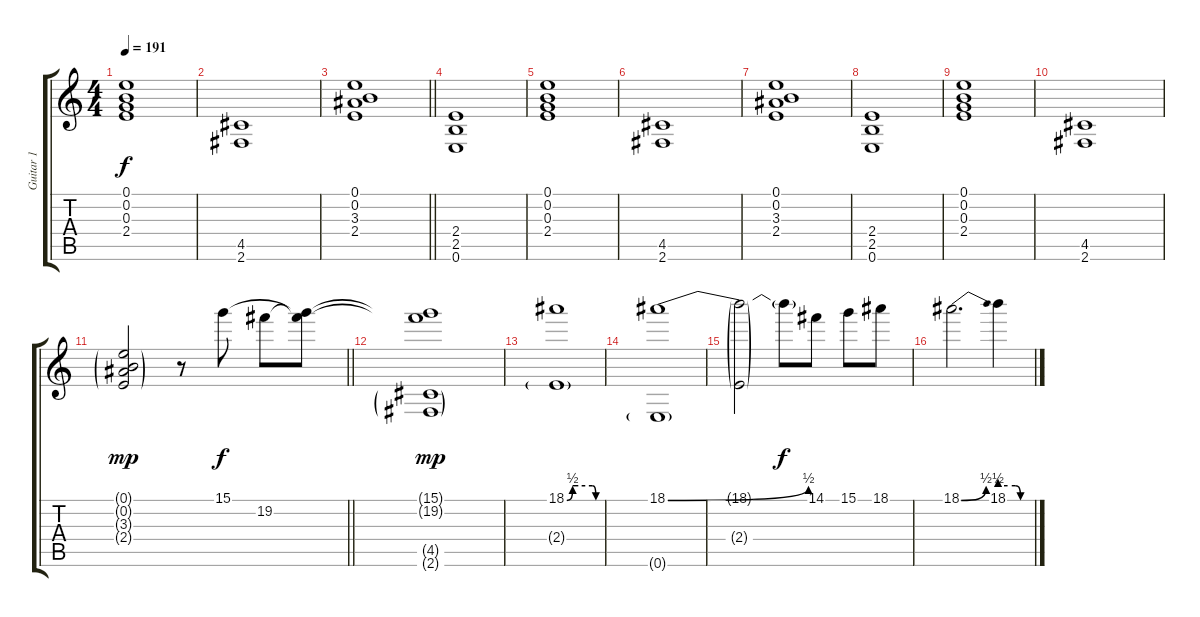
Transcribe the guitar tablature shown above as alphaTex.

\track ("Guitar 1" "Guitar 1") {instrument distortionguitar}
\staff {score tabs}
\tuning (E4 B3 G3 D3 A2 E2) {hide}
\ts (4 4)
\tempo 191
\clef g2
\ks c
(0.1 0.2 0.3 2.4).1{dy f} |
(4.5 2.6).1 |
\barLineRight lightlight
(0.1 0.2 3.3 2.4).1 |
(2.4 2.5 0.6).1 |
(0.1 0.2 0.3 2.4).1 |
(4.5 2.6).1 |
(0.1 0.2 3.3 2.4).1 |
(2.4 2.5 0.6).1 |
(0.1 0.2 0.3 2.4).1 |
(4.5 2.6).1 |
\barLineRight lightlight
(0.1{g} 0.2{g} 3.3{g} 2.4{g}).2{dy mp volume 16 instrument distortionguitar} r.8 15.1.8{dy f} 19.2.8 (15.1{t} 19.2{t}).8 |
(15.1{t} 19.2{t} 4.5{g} 2.6{g}).1{dy mp} |
(18.1{be (custom 0 0 10 2 20 2 45 2 51 0 60 0)} 2.4{g}).1 |
(18.1{be (bend 0 0 60 2)} 0.6{g}).1 |
(18.1{t} 2.4{g}).2 18.1{t}.8{dy f} 14.1.8 15.1.8 18.1.8 |
18.1{be (bend 0 0 60 2)}.2{d} 18.1{be (custom 0 2 15 2 30 2 40 0 60 0)}.4
